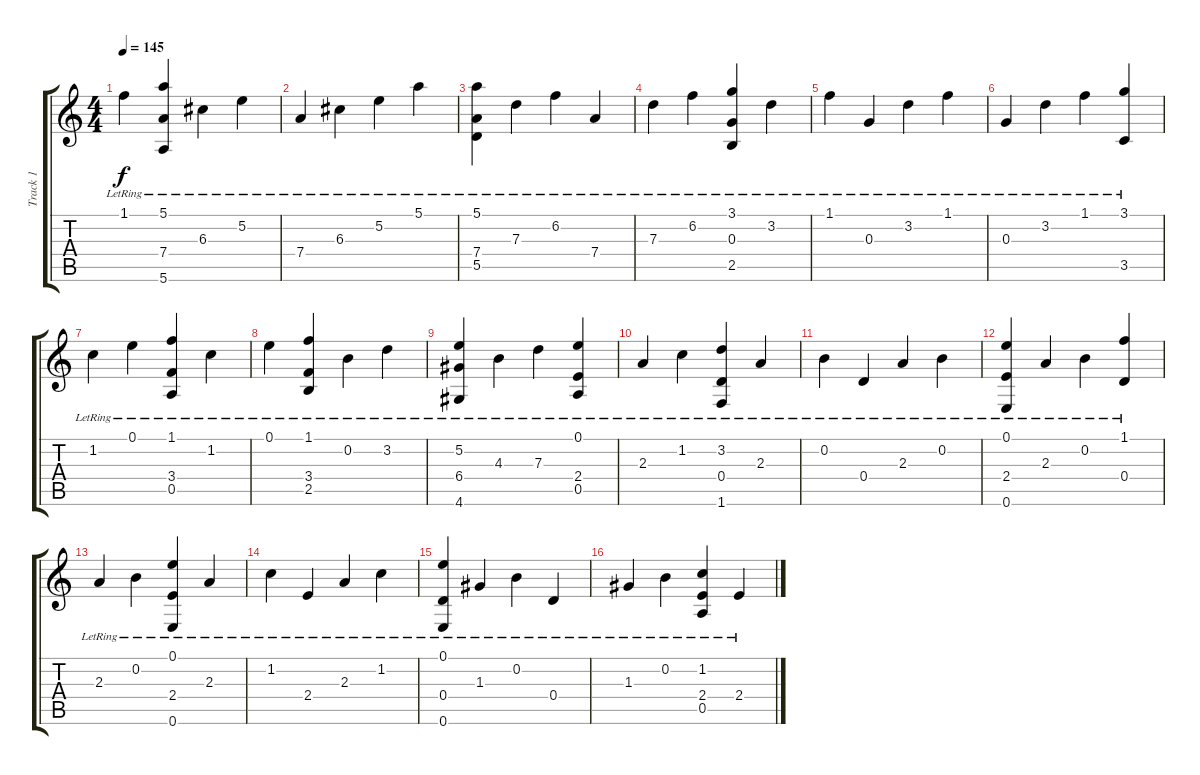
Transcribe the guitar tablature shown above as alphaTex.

\track ("Track 1" "Track 1") {instrument acousticguitarsteel}
\staff {score tabs}
\tuning (E4 B3 G3 D3 A2 E2) {hide}
\ts (4 4)
\tempo 145
\clef g2
\ks c
1.1{lr}.4{dy f} (5.1{lr} 7.4{lr} 5.6{lr}).4 6.3{lr}.4 5.2{lr}.4 |
7.4{lr}.4 6.3{lr}.4 5.2{lr}.4 5.1{lr}.4 |
(5.1{lr} 7.4{lr} 5.5{lr}).4 7.3{lr}.4 6.2{lr}.4 7.4{lr}.4 |
7.3{lr}.4 6.2{lr}.4 (3.1{lr} 0.3{lr} 2.5{lr}).4 3.2{lr}.4 |
1.1{lr}.4 0.3{lr}.4 3.2{lr}.4 1.1{lr}.4 |
0.3{lr}.4 3.2{lr}.4 1.1{lr}.4 (3.1{lr} 3.5{lr}).4 |
1.2{lr}.4 0.1{lr}.4 (1.1{lr} 3.4{lr} 0.5{lr}).4 1.2{lr}.4 |
0.1{lr}.4 (1.1{lr} 3.4{lr} 2.5{lr}).4 0.2{lr}.4 3.2{lr}.4 |
(5.2{lr} 6.4{lr} 4.6{lr}).4 4.3{lr}.4 7.3{lr}.4 (0.1{lr} 2.4{lr} 0.5{lr}).4 |
2.3{lr}.4 1.2{lr}.4 (3.2{lr} 0.4{lr} 1.6{lr}).4 2.3{lr}.4 |
0.2{lr}.4 0.4{lr}.4 2.3{lr}.4 0.2{lr}.4 |
(0.1{lr} 2.4{lr} 0.6{lr}).4 2.3{lr}.4 0.2{lr}.4 (1.1{lr} 0.4{lr}).4 |
2.3{lr}.4 0.2{lr}.4 (0.1{lr} 2.4{lr} 0.6{lr}).4 2.3{lr}.4 |
1.2{lr}.4 2.4{lr}.4 2.3{lr}.4 1.2{lr}.4 |
(0.1{lr} 0.4{lr} 0.6{lr}).4 1.3{lr}.4 0.2{lr}.4 0.4{lr}.4 |
1.3{lr}.4 0.2{lr}.4 (1.2{lr} 2.4{lr} 0.5{lr}).4 2.4{lr}.4
